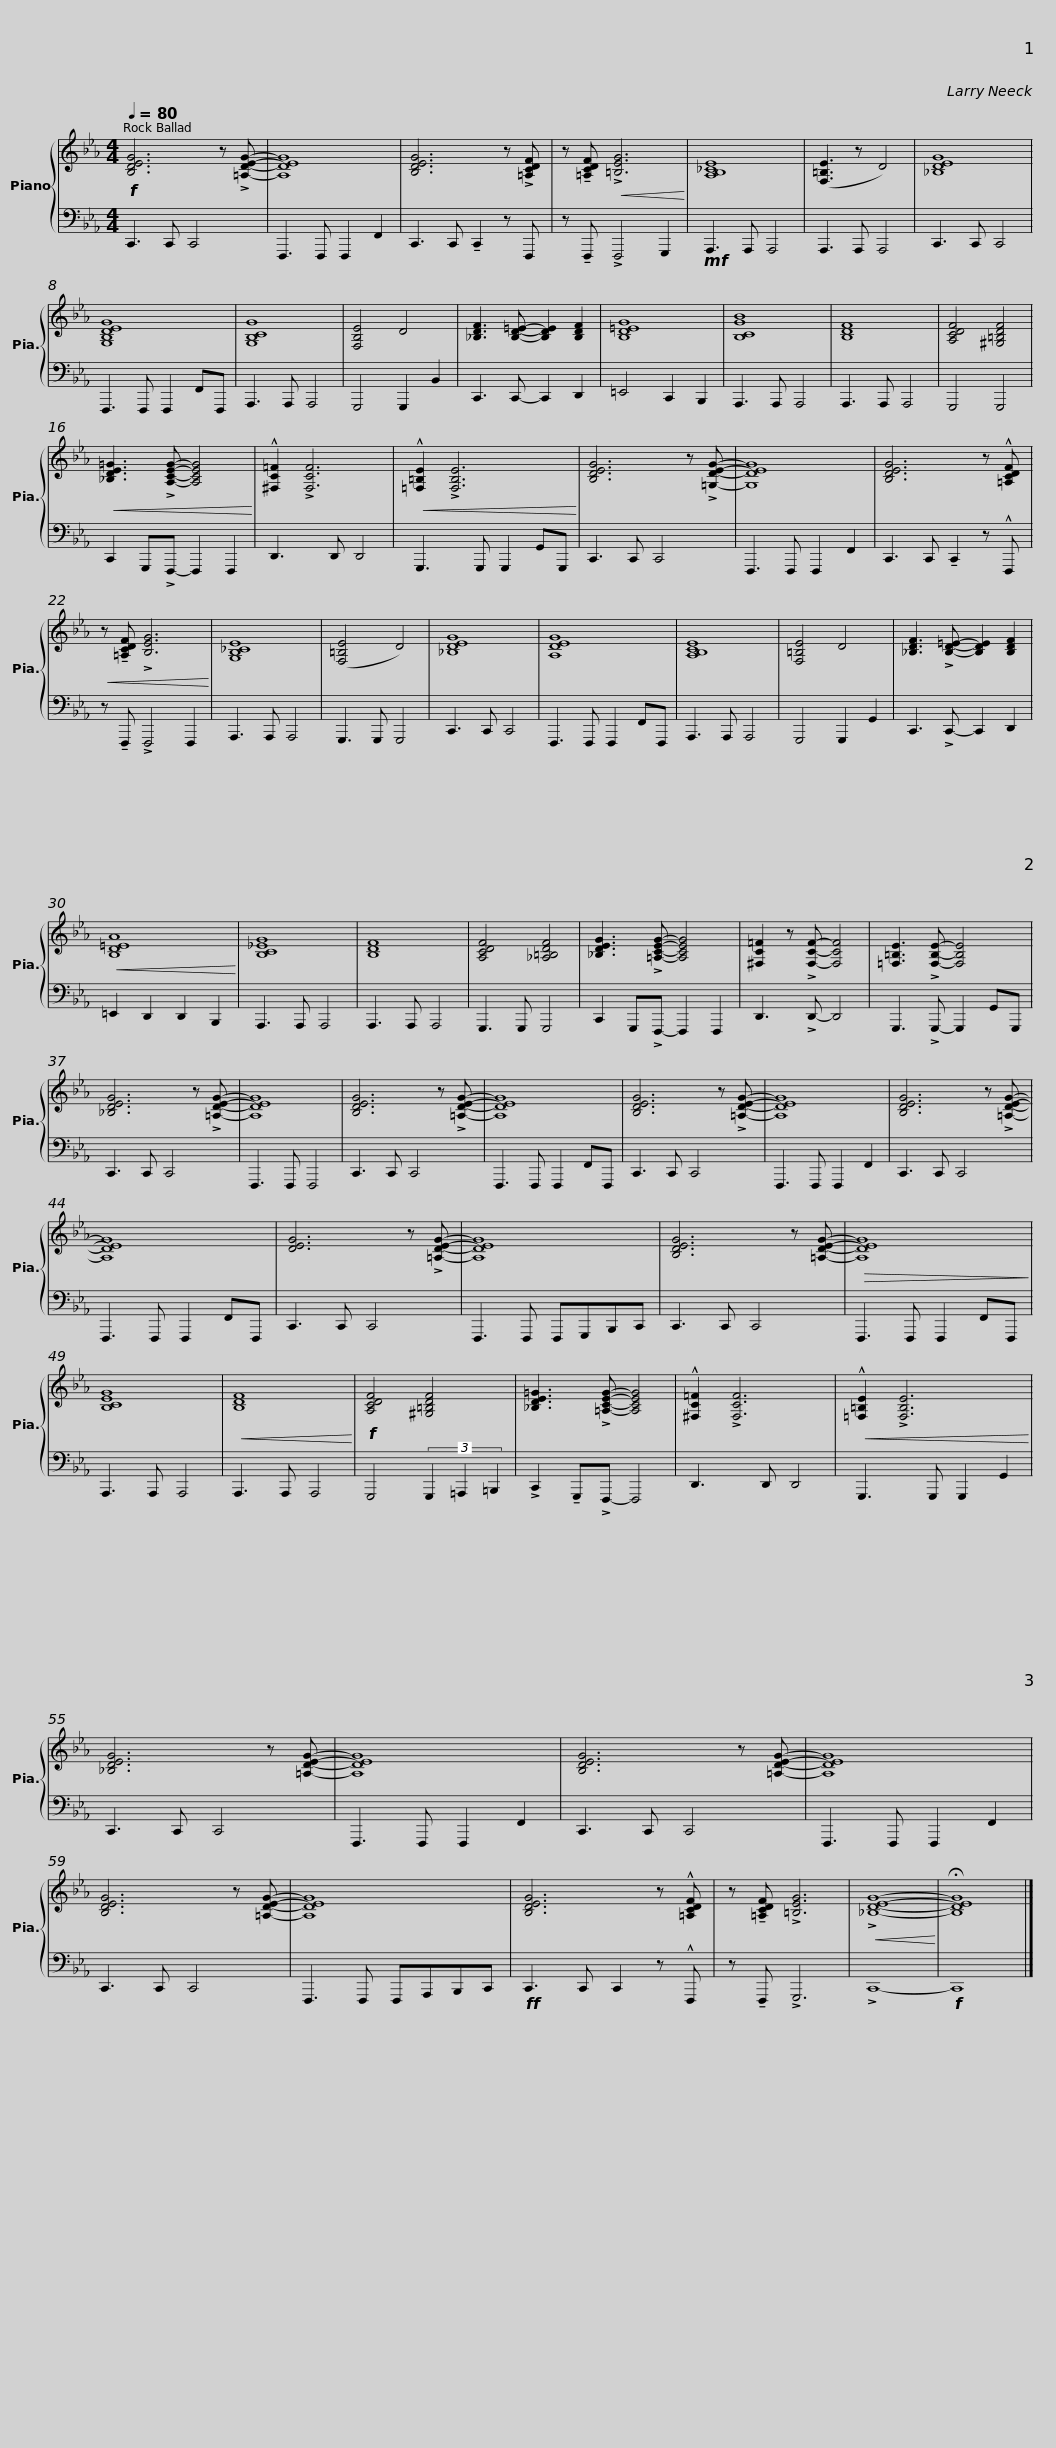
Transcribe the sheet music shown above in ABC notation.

X:1
%%score { 1 | 2 }
L:1/8
Q:1/4=80
M:4/4
I:linebreak $
K:Eb
V:1 treble
V:2 bass
V:1
!f! [B,DEG]6 z !>![=A,DEG]- | [A,DEG]8 | [B,DEG]6 z !>![=A,CDF] | z !tenuto![=A,CDF]!<(! !>![=B,EG]6!<)! | [A,B,_CE]8 | %5
 ([F,=B,E]3 z D4) | [_B,DEG]8 |$ [G,B,DEG]8 | [G,B,CG]8 | [F,B,E]4 D4 | %10
 [_B,DF]3 [B,D=E]- [B,DE]2 [B,DF]2 | [B,D=EG]8 | [B,CGB]8 | [B,DF]8 | [A,CDF]4 [^G,=B,DF]4 |$ %15
!<(! [_B,DE=G]3 !>![A,CEG]- [A,CEG]4!<)! | !^![^F,C=F]2 !>![F,CF]6 |!<(! !^![=F,=B,E]2 !>![F,B,E]6!<)! | [B,DEG]6 z !>![=G,DEG]- | [G,DEG]8 | %20
 [B,DEG]6 z !^![=A,CDF] |$!<(! z !tenuto![=A,CDF] !>![B,EG]6!<)! | [G,B,_CE]8 | ([F,=B,E]4 D4) | [_B,DEG]8 | %25
 [A,DEG]8 | [A,B,CE]8 | [F,=B,E]4 D4 |$ [_B,DF]3 !>![B,D=E]- [B,DE]2 [B,DF]2 |!<(! [B,D=EA]8!<)! | %30
 [B,C_EG]8 | [B,DF]8 | [A,CDF]4 [_A,=B,DF]4 | [_B,DEG]3 !>![=A,CEG]- [A,CEG]4 | [^F,C=F]2 z !>![F,CF]- [F,CF]4 |$ %35
 [=F,=B,E]3 !>![F,B,E]- [F,B,E]4 | [_B,DEG]6 z !>![=A,DEG]- | [A,DEG]8 | [B,DEG]6 z !>![=A,DEG]- | [A,DEG]8 | %40
 [B,DEG]6 z !>![=A,DEG]- |$ [A,DEG]8 | [B,DEG]6 z !>![=A,DEG]- | [A,DEG]8 | [DEG]6 z !>![=A,DEG]- | %45
 [A,DEG]8 | [B,DEG]6 z [=A,DEG]- |$!>(! [A,DEG]8!>)! | [B,CEG]8 |!<(! [B,DF]8!<)! | %50
!f! [A,CDF]4 [^G,=B,DF]4 | [_B,DE=G]3 !>![=A,CEG]- [A,CEG]4 | !^![^F,C=F]2 !>![F,CF]6 |$!<(! !^![=F,=B,E]2 !>![F,B,E]6!<)! | [_B,DEG]6 z [=A,DEG]- | %55
 [A,DEG]8 | [B,DEG]6 z [=A,DEG]- | [A,DEG]8 | [B,DEG]6 z [=A,DEG]- |$ [A,DEG]8 | %60
 [B,DEG]6 z !^![=A,CDF] | z !tenuto![=A,CDF] !>![=B,EG]6 |!<(! !>![_B,DEG]8-!<)! | !fermata![B,DEG]8 |] %64
V:2
 C,,3 C,, C,,4 | F,,,3 F,,, F,,,2 F,,2 | C,,3 C,, !tenuto!C,,2 z F,,, | z !tenuto!F,,, !>!F,,,4 G,,,2 |!mf! A,,,3 A,,, A,,,4 | %5
 A,,,3 A,,, A,,,4 | C,,3 C,, C,,4 |$ F,,,3 F,,, F,,,2 F,,F,,, | A,,,3 A,,, A,,,4 | G,,,4 G,,,2 B,,2 | %10
 C,,3 C,,- C,,2 D,,2 | =E,,4 C,,2 B,,,2 | A,,,3 A,,, A,,,4 | A,,,3 A,,, A,,,4 | G,,,4 G,,,4 |$ %15
 C,,2 G,,,!>!F,,,- F,,,2 F,,,2 | D,,3 D,, D,,4 | G,,,3 G,,, G,,,2 G,,G,,, | C,,3 C,, C,,4 | F,,,3 F,,, F,,,2 F,,2 | %20
 C,,3 C,, !tenuto!C,,2 z !^!F,,, |$ z !tenuto!F,,, !>!F,,,4 F,,,2 | A,,,3 A,,, A,,,4 | G,,,3 G,,, G,,,4 | C,,3 C,, C,,4 | %25
 F,,,3 F,,, F,,,2 F,,F,,, | A,,,3 A,,, A,,,4 | G,,,4 G,,,2 G,,2 |$ C,,3 !>!C,,- C,,2 D,,2 | =E,,2 D,,2 D,,2 B,,,2 | %30
 A,,,3 A,,, A,,,4 | A,,,3 A,,, A,,,4 | G,,,3 G,,, G,,,4 | C,,2 G,,,!>!F,,,- F,,,2 F,,,2 | D,,3 !>!D,,- D,,4 |$ %35
 G,,,3 !>!G,,,- G,,,2 G,,G,,, | C,,3 C,, C,,4 | F,,,3 F,,, F,,,4 | C,,3 C,, C,,4 | F,,,3 F,,, F,,,2 F,,F,,, | %40
 C,,3 C,, C,,4 |$ F,,,3 F,,, F,,,2 F,,2 | C,,3 C,, C,,4 | F,,,3 F,,, F,,,2 F,,F,,, | C,,3 C,, C,,4 | %45
 F,,,3 F,,, F,,,G,,,B,,,C,, | C,,3 C,, C,,4 |$ F,,,3 F,,, F,,,2 F,,F,,, | A,,,3 A,,, A,,,4 | A,,,3 A,,, A,,,4 | %50
 G,,,4 (3G,,,2 =A,,,2 =B,,,2 | !>!C,,2 !tenuto!G,,,!>!F,,,- F,,,4 | D,,3 D,, D,,4 |$ G,,,3 G,,, G,,,2 G,,2 | C,,3 C,, C,,4 | %55
 F,,,3 F,,, F,,,2 F,,2 | C,,3 C,, C,,4 | F,,,3 F,,, F,,,2 F,,2 | C,,3 C,, C,,4 |$ F,,,3 F,,, F,,,A,,,B,,,C,, | %60
!ff! C,,3 C,, C,,2 z !^!F,,, | z !tenuto!F,,, !>!G,,,6 | !>!C,,8- |!f! C,,8 |] %64
